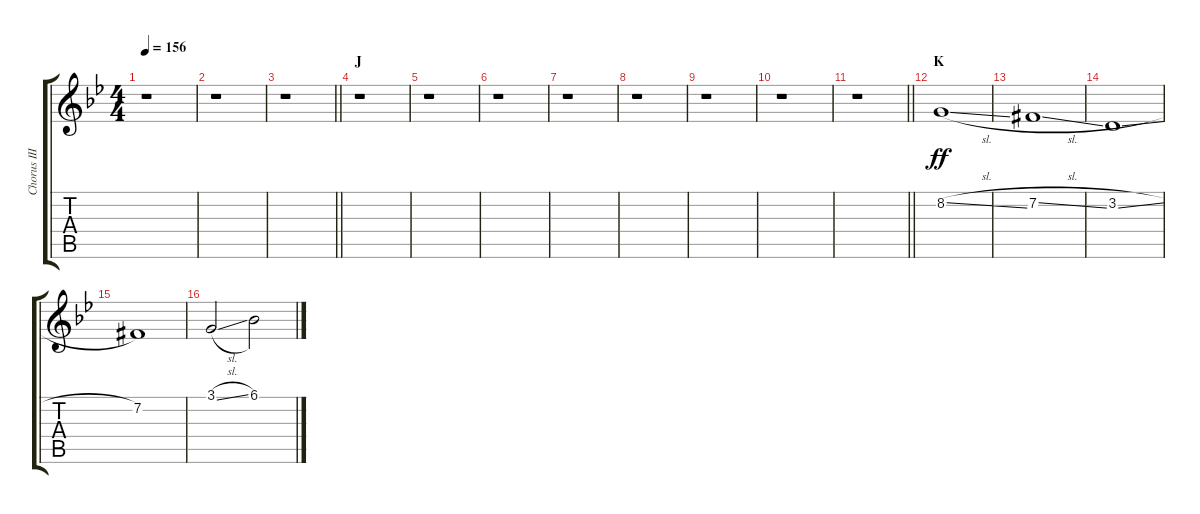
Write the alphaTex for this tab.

\track ("Chorus III" "Chorus III") {instrument choiraahs}
\staff {score tabs}
\tuning (E4 B3 G3 D3 A2 E2) {hide}
\ts (4 4)
\tempo 156
\clef g2
\ks bb
r.1{dy ff} |
r.1 |
\barLineRight lightlight
r.1 |
\section ("" "J")
r.1 |
r.1 |
r.1 |
r.1 |
r.1 |
r.1 |
r.1 |
\barLineRight lightlight
r.1 |
\section ("" "K")
8.2{sl}.1 |
7.2{sl acc #}.1 |
3.2{sl}.1 |
7.2{acc #}.1 |
3.1{sl}.2 6.1{sl}.2
